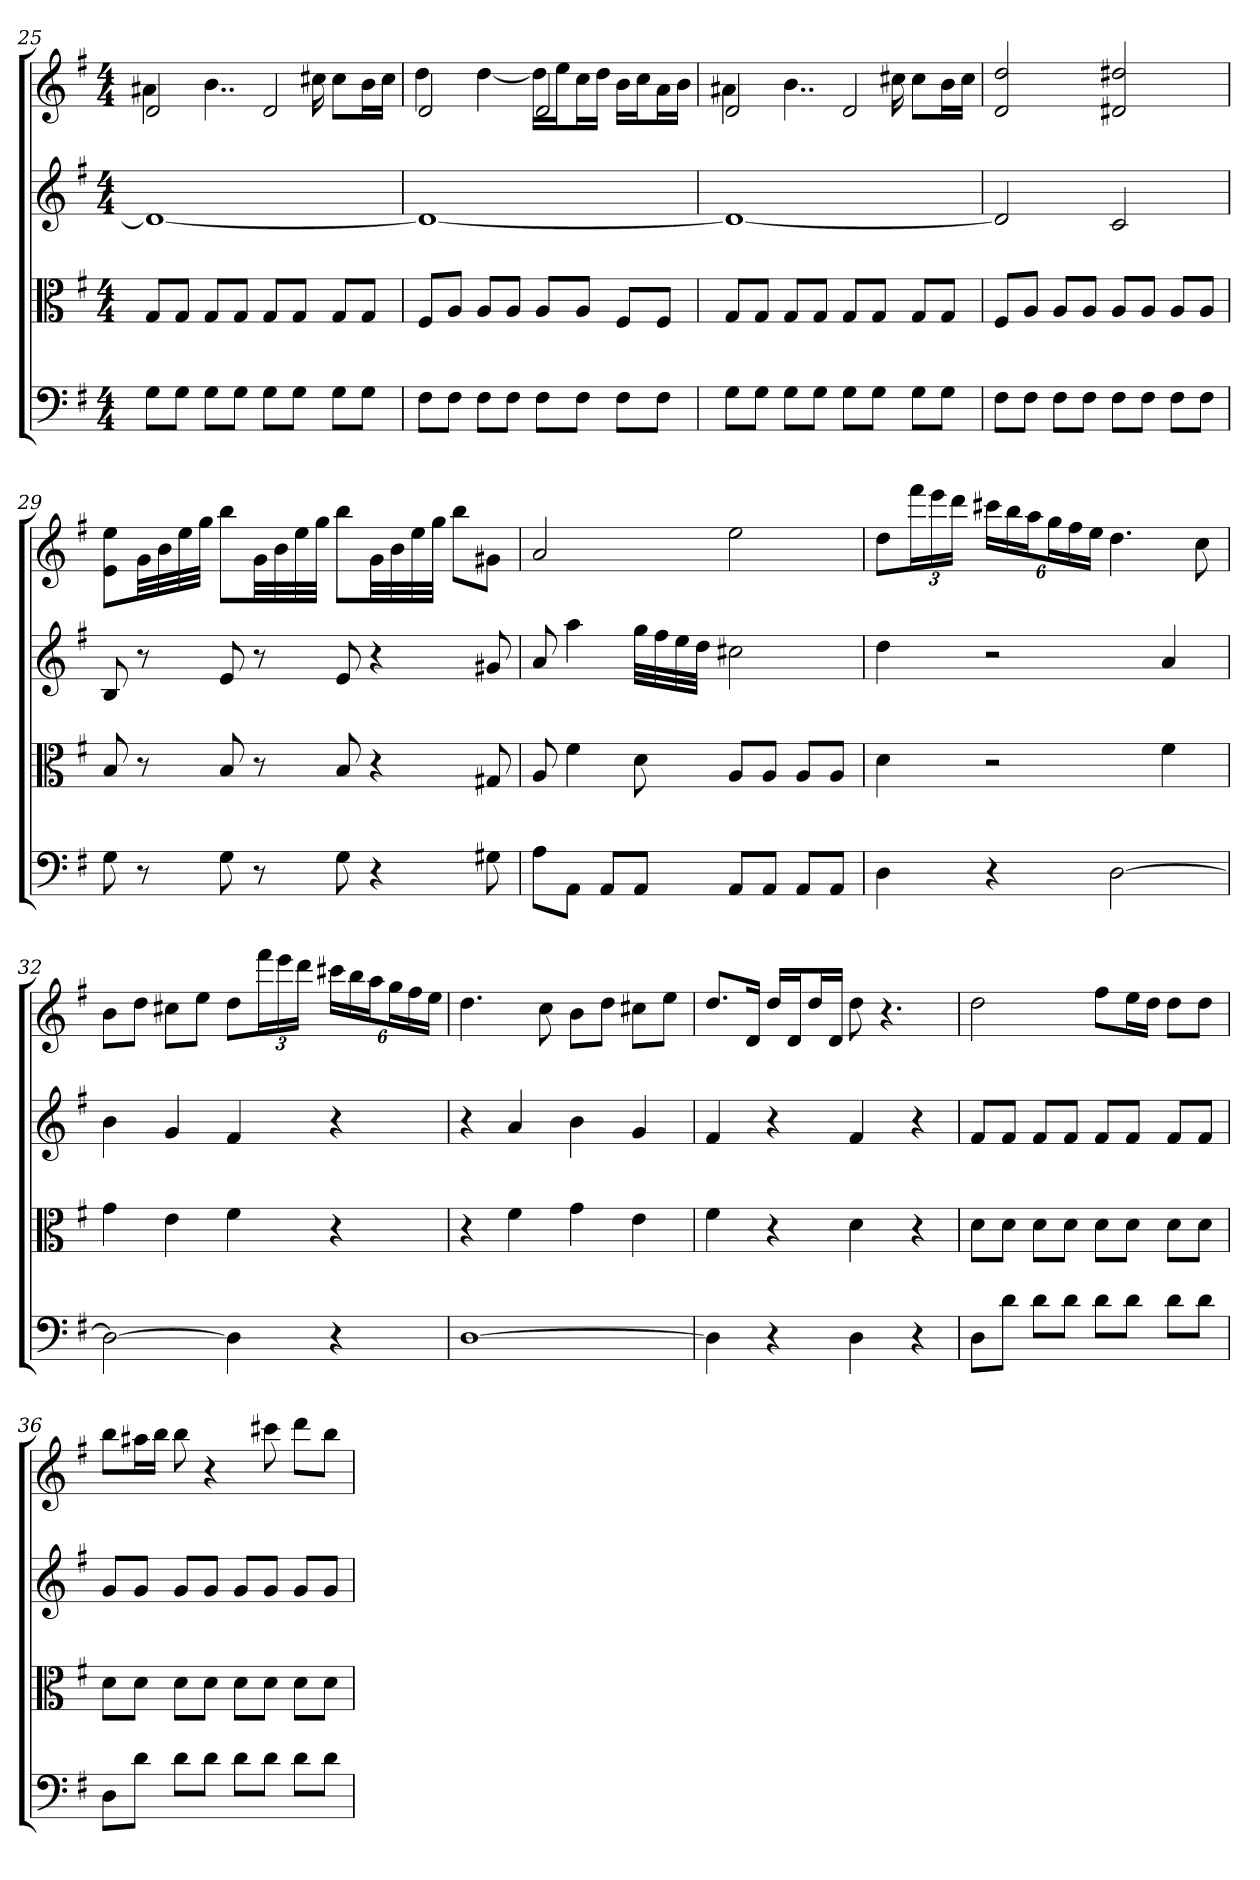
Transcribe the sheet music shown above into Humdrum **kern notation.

**kern	**kern	**kern	**kern
*part4	*part3	*part2	*part1
*staff4	*staff3	*staff2	*staff1
*clefF4	*clefC3	*	*
*k[f#]	*k[f#]	*k[f#]	*k[f#]
*G:	*G:	*G:	*G:
*M4/4	*M4/4	*M4/4	*M4/4
=25	=25	=25	=25
*	*	*	*^
8G\L	8G/L	1d_	2d	4a#X
8G\J	8G/J	.	.	.
8G\L	8G/L	.	.	4..b
8G\J	8G/J	.	.	.
8G\L	8G/L	.	2d	.
8G\J	8G/J	.	.	.
.	.	.	.	16cc#X
8G\L	8G/L	.	.	8cc#L
8G\J	8G/J	.	.	16bL
.	.	.	.	16cc#JJ
=26	=26	=26	=26	=26
8F#\L	8F#/L	1d_	2d	4dd
8F#\J	8A/J	.	.	.
8F#\L	8A/L	.	.	[4dd
8F#\J	8A/J	.	.	.
8F#\L	8A/L	.	2d	16ddLL]
.	.	.	.	16eeJ
8F#\J	8A/J	.	.	16ccL
.	.	.	.	16ddJJ
8F#\L	8F#/L	.	.	16bLL
.	.	.	.	16ccJ
8F#\J	8F#/J	.	.	16aL
.	.	.	.	16bJJ
=27	=27	=27	=27	=27
8G\L	8G/L	1d_	2d	4a#X
8G\J	8G/J	.	.	.
8G\L	8G/L	.	.	4..b
8G\J	8G/J	.	.	.
8G\L	8G/L	.	2d	.
8G\J	8G/J	.	.	.
.	.	.	.	16cc#X
8G\L	8G/L	.	.	8cc#L
8G\J	8G/J	.	.	16bL
.	.	.	.	16cc#JJ
*	*	*	*v	*v
=28	=28	=28	=28
8F#\L	8F#/L	2d]	2d 2dd
8F#\J	8A/J	.	.
8F#\L	8A/L	.	.
8F#\J	8A/J	.	.
8F#\L	8A/L	2c	2d#X 2dd#X
8F#\J	8A/J	.	.
8F#\L	8A/L	.	.
8F#\J	8A/J	.	.
=29	=29	=29	=29
8G	8B	8B	8e 8eeL
8r	8r	8r	32gLL
.	.	.	32b
.	.	.	32ee
.	.	.	32ggJJJ
8G	8B	8e	8bbL
8r	8r	8r	32gLL
.	.	.	32b
.	.	.	32ee
.	.	.	32ggJJJ
8G	8B	8e	8bbL
4r	4r	4r	32gLL
.	.	.	32b
.	.	.	32ee
.	.	.	32ggJJJ
.	.	.	8bbL
8G#X	8G#X	8g#X	8g#XJ
=30	=30	=30	=30
8A\L	8A	8a	2a
8AA\J	4f#	4aa	.
8AA/L	.	.	.
8AA/J	8d	32ggLLL	.
.	.	32ff#	.
.	.	32ee	.
.	.	32ddJJJ	.
8AA/L	8A/L	2cc#X	2ee
8AA/J	8A/J	.	.
8AA/L	8A/L	.	.
8AA/J	8A/J	.	.
=31	=31	=31	=31
4D	4d	4dd	8ddL
.	.	.	24fff#L
.	.	.	24eee
.	.	.	24dddJJ
4r	2r	2r	24ccc#XLL
.	.	.	24bb
.	.	.	24aaJ
.	.	.	24ggL
.	.	.	24ff#
.	.	.	24eeJJ
[2D	.	.	4.dd
.	4f#	4a	.
.	.	.	8cc
=32	=32	=32	=32
2D_	4g	4b	8bL
.	.	.	8ddJ
.	4e	4g	8cc#XL
.	.	.	8eeJ
4D]	4f#	4f#	8ddL
.	.	.	24fff#L
.	.	.	24eee
.	.	.	24dddJJ
4r	4r	4r	24ccc#XLL
.	.	.	24bb
.	.	.	24aaJ
.	.	.	24ggL
.	.	.	24ff#
.	.	.	24eeJJ
=33	=33	=33	=33
[1D	4r	4r	4.dd
.	4f#	4a	.
.	.	.	8cc
.	4g	4b	8bL
.	.	.	8ddJ
.	4e	4g	8cc#XL
.	.	.	8eeJ
=34	=34	=34	=34
4D]	4f#	4f#	8.ddL
.	.	.	16dJk
4r	4r	4r	16ddLL
.	.	.	16dJ
.	.	.	16ddL
.	.	.	16dJJ
4D	4d	4f#	8dd
.	.	.	4.r
4r	4r	4r	.
=35	=35	=35	=35
8D\L	8d\L	8f#L	2dd
8d\J	8d\J	8f#J	.
8d\L	8d\L	8f#L	.
8d\J	8d\J	8f#J	.
8d\L	8d\L	8f#L	8ff#L
8d\J	8d\J	8f#J	16eeL
.	.	.	16ddJJ
8d\L	8d\L	8f#L	8ddL
8d\J	8d\J	8f#J	8ddJ
=36	=36	=36	=36
8D\L	8d\L	8gL	8bbL
8d\J	8d\J	8gJ	16aa#XL
.	.	.	16bbJJ
8d\L	8d\L	8gL	8bb
8d\J	8d\J	8gJ	4r
8d\L	8d\L	8gL	.
8d\J	8d\J	8gJ	8ccc#X
8d\L	8d\L	8gL	8dddL
8d\J	8d\J	8gJ	8bbJ
=	=	=	=
*-	*-	*-	*-
